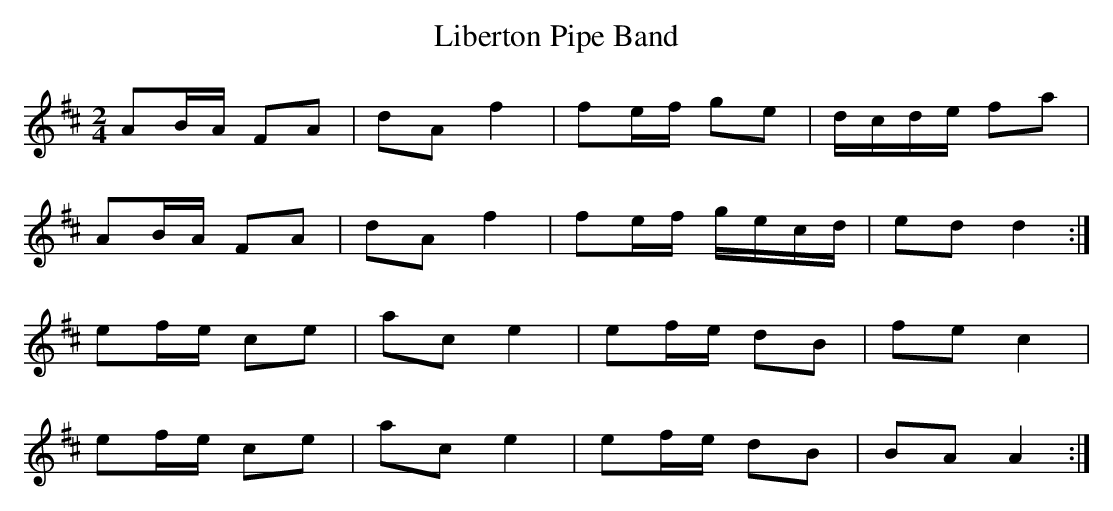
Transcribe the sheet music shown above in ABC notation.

X:1
T:Liberton Pipe Band
L:1/8
M:2/4
K:D
AB/A/ FA | dA f2 | fe/f/ ge | d/c/d/e/ fa |
AB/A/ FA | dA f2 | fe/f/ g/e/c/d/ | ed d2 :|
ef/e/ ce | ac e2 | ef/e/ dB | fe c2 |
ef/e/ ce | ac e2 | ef/e/ dB | BA A2 :|
